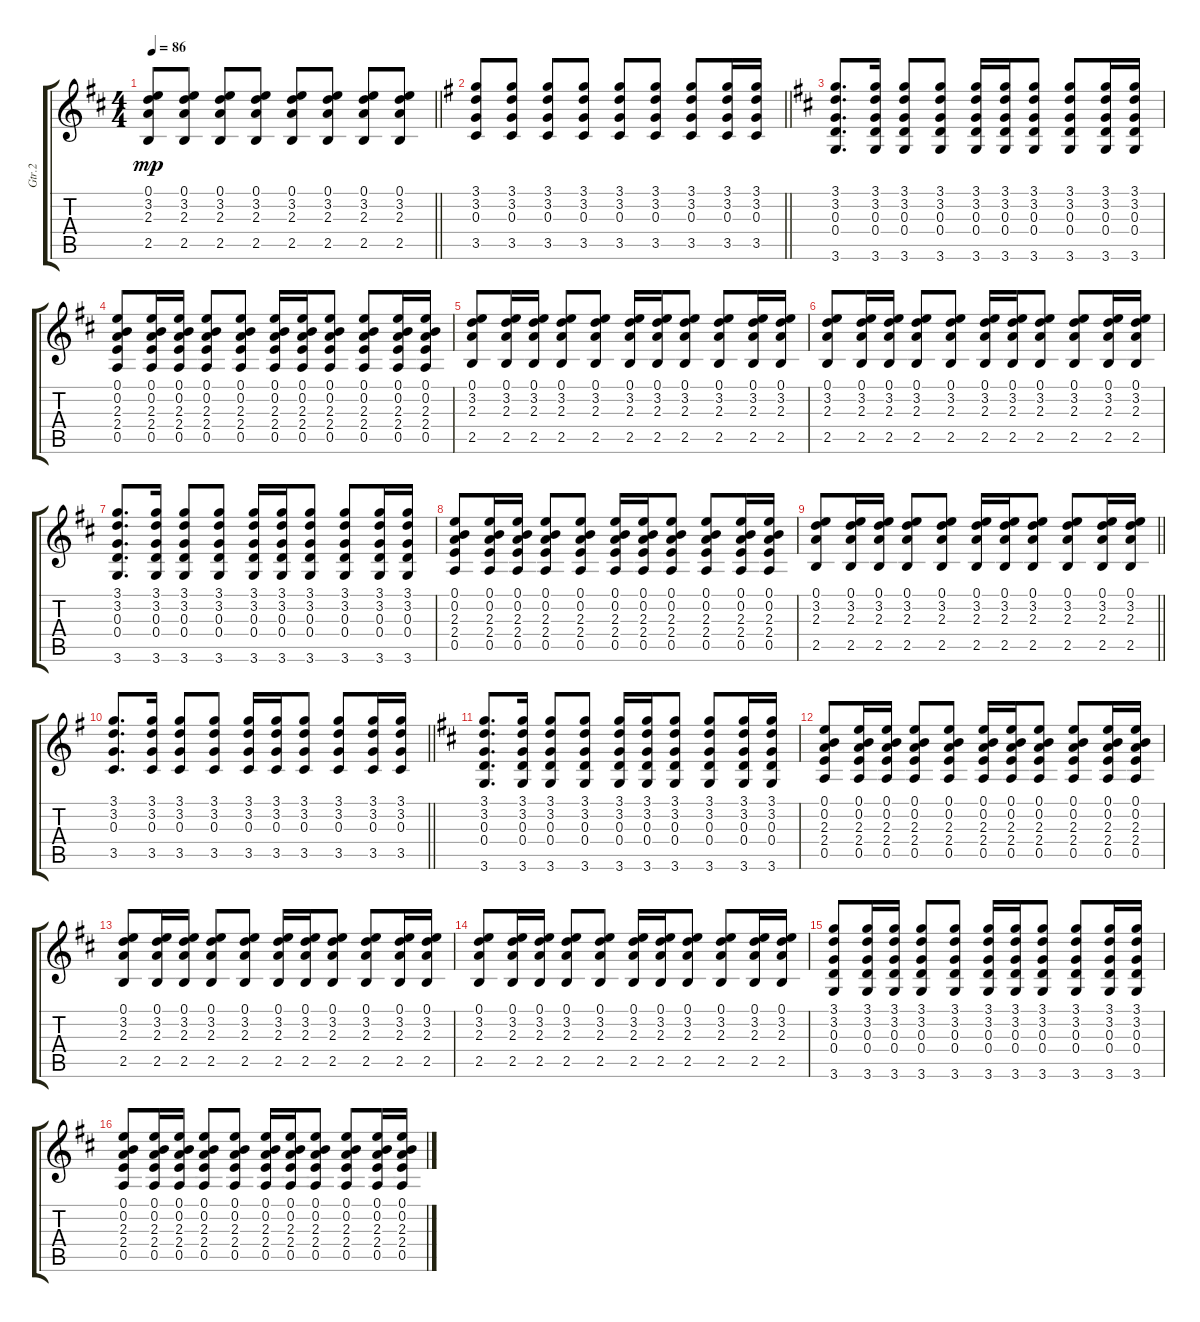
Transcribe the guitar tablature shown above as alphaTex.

\track ("Gtr.2" "Gtr.2") {instrument electricguitarclean}
\staff {score tabs}
\tuning (E4 B3 G3 D3 A2 E2) {hide}
\ts (4 4)
\tempo 86
\clef g2
\barLineRight lightlight
\ks d
(0.1 3.2 2.3 2.5).8{dy mp} (0.1 3.2 2.3 2.5).8 (0.1 3.2 2.3 2.5).8 (0.1 3.2 2.3 2.5).8 (0.1 3.2 2.3 2.5).8 (0.1 3.2 2.3 2.5).8 (0.1 3.2 2.3 2.5).8 (0.1 3.2 2.3 2.5).8 |
\barLineRight lightlight
\ks g
(3.1 3.2 0.3 3.5).8 (3.1 3.2 0.3 3.5).8 (3.1 3.2 0.3 3.5).8 (3.1 3.2 0.3 3.5).8 (3.1 3.2 0.3 3.5).8 (3.1 3.2 0.3 3.5).8 (3.1 3.2 0.3 3.5).8 (3.1 3.2 0.3 3.5).16 (3.1 3.2 0.3 3.5).16 |
\ks d
(3.1 3.2 0.3 0.4 3.6).8{d} (3.1 3.2 0.3 0.4 3.6).16 (3.1 3.2 0.3 0.4 3.6).8 (3.1 3.2 0.3 0.4 3.6).8 (3.1 3.2 0.3 0.4 3.6).16 (3.1 3.2 0.3 0.4 3.6).16 (3.1 3.2 0.3 0.4 3.6).8 (3.1 3.2 0.3 0.4 3.6).8 (3.1 3.2 0.3 0.4 3.6).16 (3.1 3.2 0.3 0.4 3.6).16 |
(0.1 0.2 2.3 2.4 0.5).8 (0.1 0.2 2.3 2.4 0.5).16 (0.1 0.2 2.3 2.4 0.5).16 (0.1 0.2 2.3 2.4 0.5).8 (0.1 0.2 2.3 2.4 0.5).8 (0.1 0.2 2.3 2.4 0.5).16 (0.1 0.2 2.3 2.4 0.5).16 (0.1 0.2 2.3 2.4 0.5).8 (0.1 0.2 2.3 2.4 0.5).8 (0.1 0.2 2.3 2.4 0.5).16 (0.1 0.2 2.3 2.4 0.5).16 |
(0.1 3.2 2.3 2.5).8 (0.1 3.2 2.3 2.5).16 (0.1 3.2 2.3 2.5).16 (0.1 3.2 2.3 2.5).8 (0.1 3.2 2.3 2.5).8 (0.1 3.2 2.3 2.5).16 (0.1 3.2 2.3 2.5).16 (0.1 3.2 2.3 2.5).8 (0.1 3.2 2.3 2.5).8 (0.1 3.2 2.3 2.5).16 (0.1 3.2 2.3 2.5).16 |
(0.1 3.2 2.3 2.5).8 (0.1 3.2 2.3 2.5).16 (0.1 3.2 2.3 2.5).16 (0.1 3.2 2.3 2.5).8 (0.1 3.2 2.3 2.5).8 (0.1 3.2 2.3 2.5).16 (0.1 3.2 2.3 2.5).16 (0.1 3.2 2.3 2.5).8 (0.1 3.2 2.3 2.5).8 (0.1 3.2 2.3 2.5).16 (0.1 3.2 2.3 2.5).16 |
(3.1 3.2 0.3 0.4 3.6).8{d} (3.1 3.2 0.3 0.4 3.6).16 (3.1 3.2 0.3 0.4 3.6).8 (3.1 3.2 0.3 0.4 3.6).8 (3.1 3.2 0.3 0.4 3.6).16 (3.1 3.2 0.3 0.4 3.6).16 (3.1 3.2 0.3 0.4 3.6).8 (3.1 3.2 0.3 0.4 3.6).8 (3.1 3.2 0.3 0.4 3.6).16 (3.1 3.2 0.3 0.4 3.6).16 |
(0.1 0.2 2.3 2.4 0.5).8 (0.1 0.2 2.3 2.4 0.5).16 (0.1 0.2 2.3 2.4 0.5).16 (0.1 0.2 2.3 2.4 0.5).8 (0.1 0.2 2.3 2.4 0.5).8 (0.1 0.2 2.3 2.4 0.5).16 (0.1 0.2 2.3 2.4 0.5).16 (0.1 0.2 2.3 2.4 0.5).8 (0.1 0.2 2.3 2.4 0.5).8 (0.1 0.2 2.3 2.4 0.5).16 (0.1 0.2 2.3 2.4 0.5).16 |
\barLineRight lightlight
(0.1 3.2 2.3 2.5).8 (0.1 3.2 2.3 2.5).16 (0.1 3.2 2.3 2.5).16 (0.1 3.2 2.3 2.5).8 (0.1 3.2 2.3 2.5).8 (0.1 3.2 2.3 2.5).16 (0.1 3.2 2.3 2.5).16 (0.1 3.2 2.3 2.5).8 (0.1 3.2 2.3 2.5).8 (0.1 3.2 2.3 2.5).16 (0.1 3.2 2.3 2.5).16 |
\barLineRight lightlight
\ks g
(3.1 3.2 0.3 3.5).8{d} (3.1 3.2 0.3 3.5).16 (3.1 3.2 0.3 3.5).8 (3.1 3.2 0.3 3.5).8 (3.1 3.2 0.3 3.5).16 (3.1 3.2 0.3 3.5).16 (3.1 3.2 0.3 3.5).8 (3.1 3.2 0.3 3.5).8 (3.1 3.2 0.3 3.5).16 (3.1 3.2 0.3 3.5).16 |
\ks d
(3.1 3.2 0.3 0.4 3.6).8{d} (3.1 3.2 0.3 0.4 3.6).16 (3.1 3.2 0.3 0.4 3.6).8 (3.1 3.2 0.3 0.4 3.6).8 (3.1 3.2 0.3 0.4 3.6).16 (3.1 3.2 0.3 0.4 3.6).16 (3.1 3.2 0.3 0.4 3.6).8 (3.1 3.2 0.3 0.4 3.6).8 (3.1 3.2 0.3 0.4 3.6).16 (3.1 3.2 0.3 0.4 3.6).16 |
(0.1 0.2 2.3 2.4 0.5).8 (0.1 0.2 2.3 2.4 0.5).16 (0.1 0.2 2.3 2.4 0.5).16 (0.1 0.2 2.3 2.4 0.5).8 (0.1 0.2 2.3 2.4 0.5).8 (0.1 0.2 2.3 2.4 0.5).16 (0.1 0.2 2.3 2.4 0.5).16 (0.1 0.2 2.3 2.4 0.5).8 (0.1 0.2 2.3 2.4 0.5).8 (0.1 0.2 2.3 2.4 0.5).16 (0.1 0.2 2.3 2.4 0.5).16 |
(0.1 3.2 2.3 2.5).8 (0.1 3.2 2.3 2.5).16 (0.1 3.2 2.3 2.5).16 (0.1 3.2 2.3 2.5).8 (0.1 3.2 2.3 2.5).8 (0.1 3.2 2.3 2.5).16 (0.1 3.2 2.3 2.5).16 (0.1 3.2 2.3 2.5).8 (0.1 3.2 2.3 2.5).8 (0.1 3.2 2.3 2.5).16 (0.1 3.2 2.3 2.5).16 |
(0.1 3.2 2.3 2.5).8 (0.1 3.2 2.3 2.5).16 (0.1 3.2 2.3 2.5).16 (0.1 3.2 2.3 2.5).8 (0.1 3.2 2.3 2.5).8 (0.1 3.2 2.3 2.5).16 (0.1 3.2 2.3 2.5).16 (0.1 3.2 2.3 2.5).8 (0.1 3.2 2.3 2.5).8 (0.1 3.2 2.3 2.5).16 (0.1 3.2 2.3 2.5).16 |
(3.1 3.2 0.3 0.4 3.6).8 (3.1 3.2 0.3 0.4 3.6).16 (3.1 3.2 0.3 0.4 3.6).16 (3.1 3.2 0.3 0.4 3.6).8 (3.1 3.2 0.3 0.4 3.6).8 (3.1 3.2 0.3 0.4 3.6).16 (3.1 3.2 0.3 0.4 3.6).16 (3.1 3.2 0.3 0.4 3.6).8 (3.1 3.2 0.3 0.4 3.6).8 (3.1 3.2 0.3 0.4 3.6).16 (3.1 3.2 0.3 0.4 3.6).16 |
(0.1 0.2 2.3 2.4 0.5).8 (0.1 0.2 2.3 2.4 0.5).16 (0.1 0.2 2.3 2.4 0.5).16 (0.1 0.2 2.3 2.4 0.5).8 (0.1 0.2 2.3 2.4 0.5).8 (0.1 0.2 2.3 2.4 0.5).16 (0.1 0.2 2.3 2.4 0.5).16 (0.1 0.2 2.3 2.4 0.5).8 (0.1 0.2 2.3 2.4 0.5).8 (0.1 0.2 2.3 2.4 0.5).16 (0.1 0.2 2.3 2.4 0.5).16
